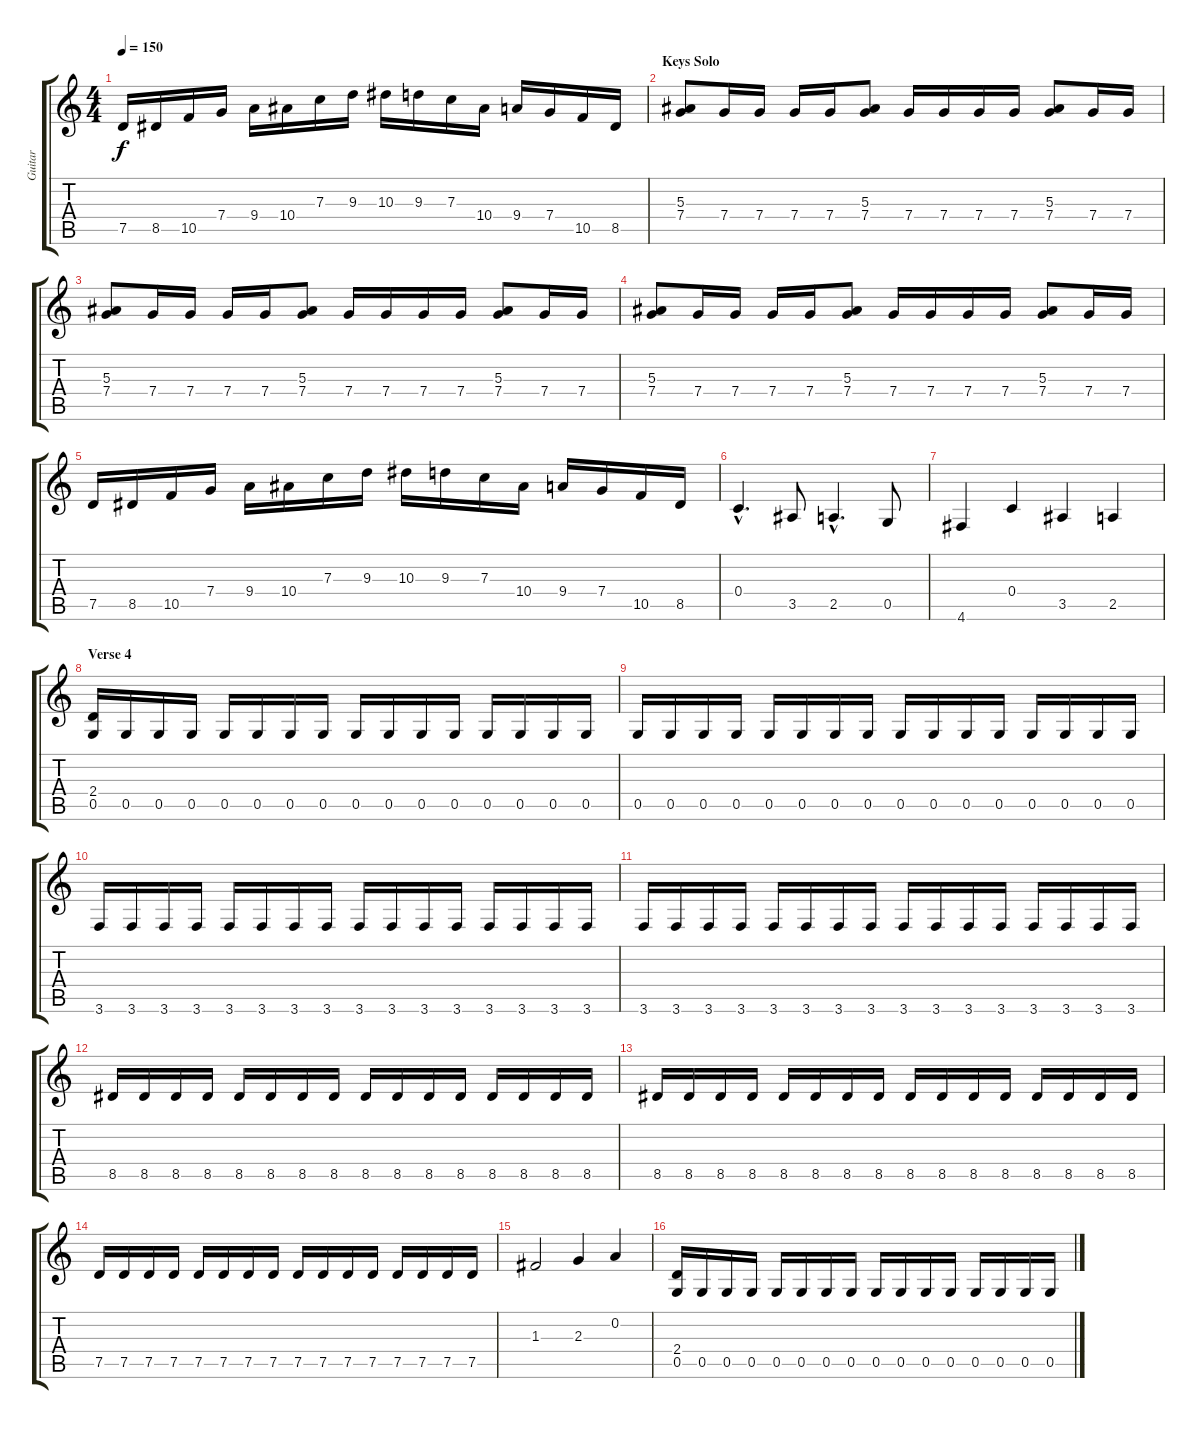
\track ("Guitar" "Guitar") {instrument distortionguitar}
\staff {score tabs}
\tuning (D4 A3 F3 C3 G2 D2) {hide}
\ts (4 4)
\tempo 150
\clef g2
\ks c
7.5.16{dy f} 8.5.16 10.5.16 7.4.16 9.4.16 10.4.16 7.3.16 9.3.16 10.3.16 9.3.16 7.3.16 10.4.16 9.4.16 7.4.16 10.5.16 8.5.16 |
\section ("" "Keys Solo")
(5.3 7.4).8 7.4.16 7.4.16 7.4.16 7.4.16 (5.3 7.4).8 7.4.16 7.4.16 7.4.16 7.4.16 (5.3 7.4).8 7.4.16 7.4.16 |
(5.3 7.4).8 7.4.16 7.4.16 7.4.16 7.4.16 (5.3 7.4).8 7.4.16 7.4.16 7.4.16 7.4.16 (5.3 7.4).8 7.4.16 7.4.16 |
(5.3 7.4).8 7.4.16 7.4.16 7.4.16 7.4.16 (5.3 7.4).8 7.4.16 7.4.16 7.4.16 7.4.16 (5.3 7.4).8 7.4.16 7.4.16 |
7.5.16 8.5.16 10.5.16 7.4.16 9.4.16 10.4.16 7.3.16 9.3.16 10.3.16 9.3.16 7.3.16 10.4.16 9.4.16 7.4.16 10.5.16 8.5.16 |
0.4{hac}.4{d} 3.5.8 2.5{hac}.4{d} 0.5.8 |
4.6.4 0.4.4 3.5.4 2.5.4 |
\section ("" "Verse 4")
(2.4 0.5).16{instrument distortionguitar} 0.5.16 0.5.16 0.5.16 0.5.16 0.5.16 0.5.16 0.5.16 0.5.16 0.5.16 0.5.16 0.5.16 0.5.16 0.5.16 0.5.16 0.5.16 |
0.5.16 0.5.16 0.5.16 0.5.16 0.5.16 0.5.16 0.5.16 0.5.16 0.5.16 0.5.16 0.5.16 0.5.16 0.5.16 0.5.16 0.5.16 0.5.16 |
3.6.16{instrument distortionguitar} 3.6.16 3.6.16 3.6.16 3.6.16 3.6.16 3.6.16 3.6.16 3.6.16 3.6.16 3.6.16 3.6.16 3.6.16 3.6.16 3.6.16 3.6.16 |
3.6.16 3.6.16 3.6.16 3.6.16 3.6.16 3.6.16 3.6.16 3.6.16 3.6.16 3.6.16 3.6.16 3.6.16 3.6.16 3.6.16 3.6.16 3.6.16 |
8.5.16 8.5.16 8.5.16 8.5.16 8.5.16 8.5.16 8.5.16 8.5.16 8.5.16 8.5.16 8.5.16 8.5.16 8.5.16 8.5.16 8.5.16 8.5.16 |
8.5.16 8.5.16 8.5.16 8.5.16 8.5.16 8.5.16 8.5.16 8.5.16 8.5.16 8.5.16 8.5.16 8.5.16 8.5.16 8.5.16 8.5.16 8.5.16 |
7.5.16 7.5.16 7.5.16 7.5.16 7.5.16 7.5.16 7.5.16 7.5.16 7.5.16 7.5.16 7.5.16 7.5.16 7.5.16 7.5.16 7.5.16 7.5.16 |
1.3.2 2.3.4 0.2.4 |
(2.4 0.5).16{instrument distortionguitar} 0.5.16 0.5.16 0.5.16 0.5.16 0.5.16 0.5.16 0.5.16 0.5.16 0.5.16 0.5.16 0.5.16 0.5.16 0.5.16 0.5.16 0.5.16
